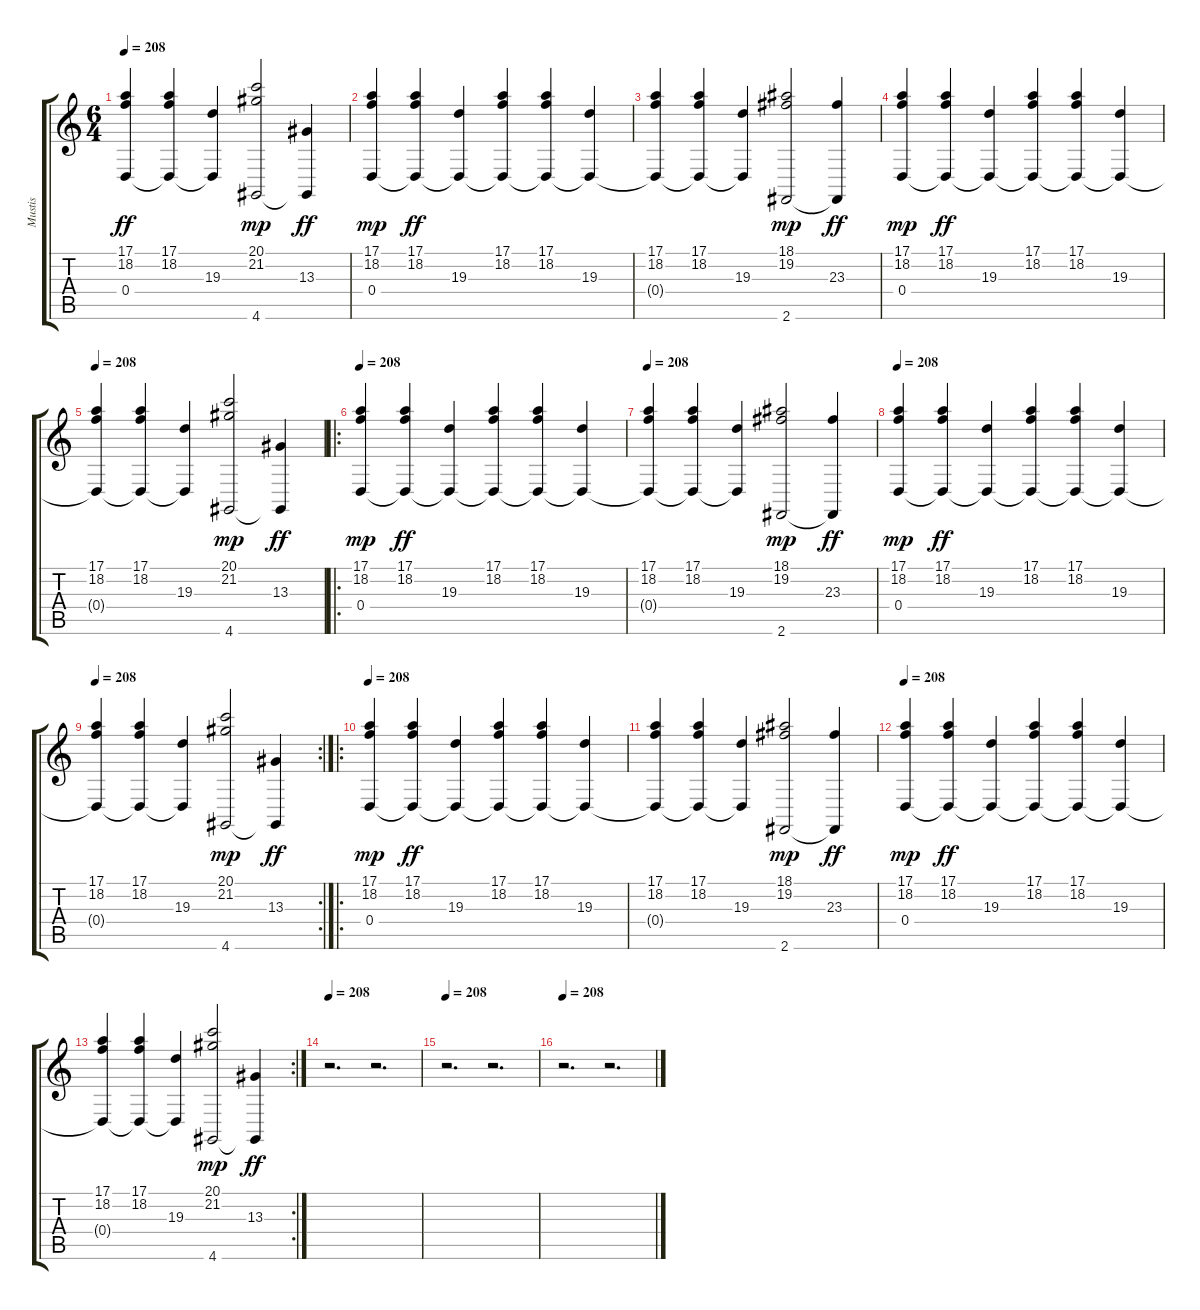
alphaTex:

\track ("Mustis" "Mustis") {instrument stringensemble1}
\staff {score tabs}
\tuning (E4 B3 G3 D3 A2 E2) {hide}
\ts (6 4)
\tempo 208
\clef g2
\ks c
(17.1 18.2 0.4{t}).4{dy ff} (17.1 18.2 0.4{t}).4 (19.3 0.4{t}).4 (20.1 21.2 4.6).2{dy mp} (13.3 4.6{t}).4{dy ff} |
(17.1 18.2 0.4).4{dy mp} (17.1 18.2 0.4{t}).4{dy ff} (19.3 0.4{t}).4 (17.1 18.2 0.4{t}).4 (17.1 18.2 0.4{t}).4 (19.3 0.4{t}).4 |
(17.1 18.2 0.4{t}).4 (17.1 18.2 0.4{t}).4 (19.3 0.4{t}).4 (18.1 19.2 2.6).2{dy mp} (23.3 2.6{t}).4{dy ff} |
(17.1 18.2 0.4).4{dy mp} (17.1 18.2 0.4{t}).4{dy ff} (19.3 0.4{t}).4 (17.1 18.2 0.4{t}).4 (17.1 18.2 0.4{t}).4 (19.3 0.4{t}).4 |
\tempo 208
(17.1 18.2 0.4{t}).4 (17.1 18.2 0.4{t}).4 (19.3 0.4{t}).4 (20.1 21.2 4.6).2{dy mp} (13.3 4.6{t}).4{dy ff} |
\ro
\tempo 208
(17.1 18.2 0.4).4{dy mp} (17.1 18.2 0.4{t}).4{dy ff} (19.3 0.4{t}).4 (17.1 18.2 0.4{t}).4 (17.1 18.2 0.4{t}).4 (19.3 0.4{t}).4 |
\tempo 208
(17.1 18.2 0.4{t}).4 (17.1 18.2 0.4{t}).4 (19.3 0.4{t}).4 (18.1 19.2 2.6).2{dy mp} (23.3 2.6{t}).4{dy ff} |
\tempo 208
(17.1 18.2 0.4).4{dy mp} (17.1 18.2 0.4{t}).4{dy ff} (19.3 0.4{t}).4 (17.1 18.2 0.4{t}).4 (17.1 18.2 0.4{t}).4 (19.3 0.4{t}).4 |
\rc 2
\tempo 208
(17.1 18.2 0.4{t}).4 (17.1 18.2 0.4{t}).4 (19.3 0.4{t}).4 (20.1 21.2 4.6).2{dy mp} (13.3 4.6{t}).4{dy ff} |
\ro
\tempo 208
(17.1 18.2 0.4).4{dy mp} (17.1 18.2 0.4{t}).4{dy ff} (19.3 0.4{t}).4 (17.1 18.2 0.4{t}).4 (17.1 18.2 0.4{t}).4 (19.3 0.4{t}).4 |
(17.1 18.2 0.4{t}).4 (17.1 18.2 0.4{t}).4 (19.3 0.4{t}).4 (18.1 19.2 2.6).2{dy mp} (23.3 2.6{t}).4{dy ff} |
\tempo 208
(17.1 18.2 0.4).4{dy mp} (17.1 18.2 0.4{t}).4{dy ff} (19.3 0.4{t}).4 (17.1 18.2 0.4{t}).4 (17.1 18.2 0.4{t}).4 (19.3 0.4{t}).4 |
\rc 2
(17.1 18.2 0.4{t}).4 (17.1 18.2 0.4{t}).4 (19.3 0.4{t}).4 (20.1 21.2 4.6).2{dy mp} (13.3 4.6{t}).4{dy ff} |
\tempo 208
r.2{d} r.2{d} |
\tempo 208
r.2{d} r.2{d} |
\tempo 208
r.2{d} r.2{d}
